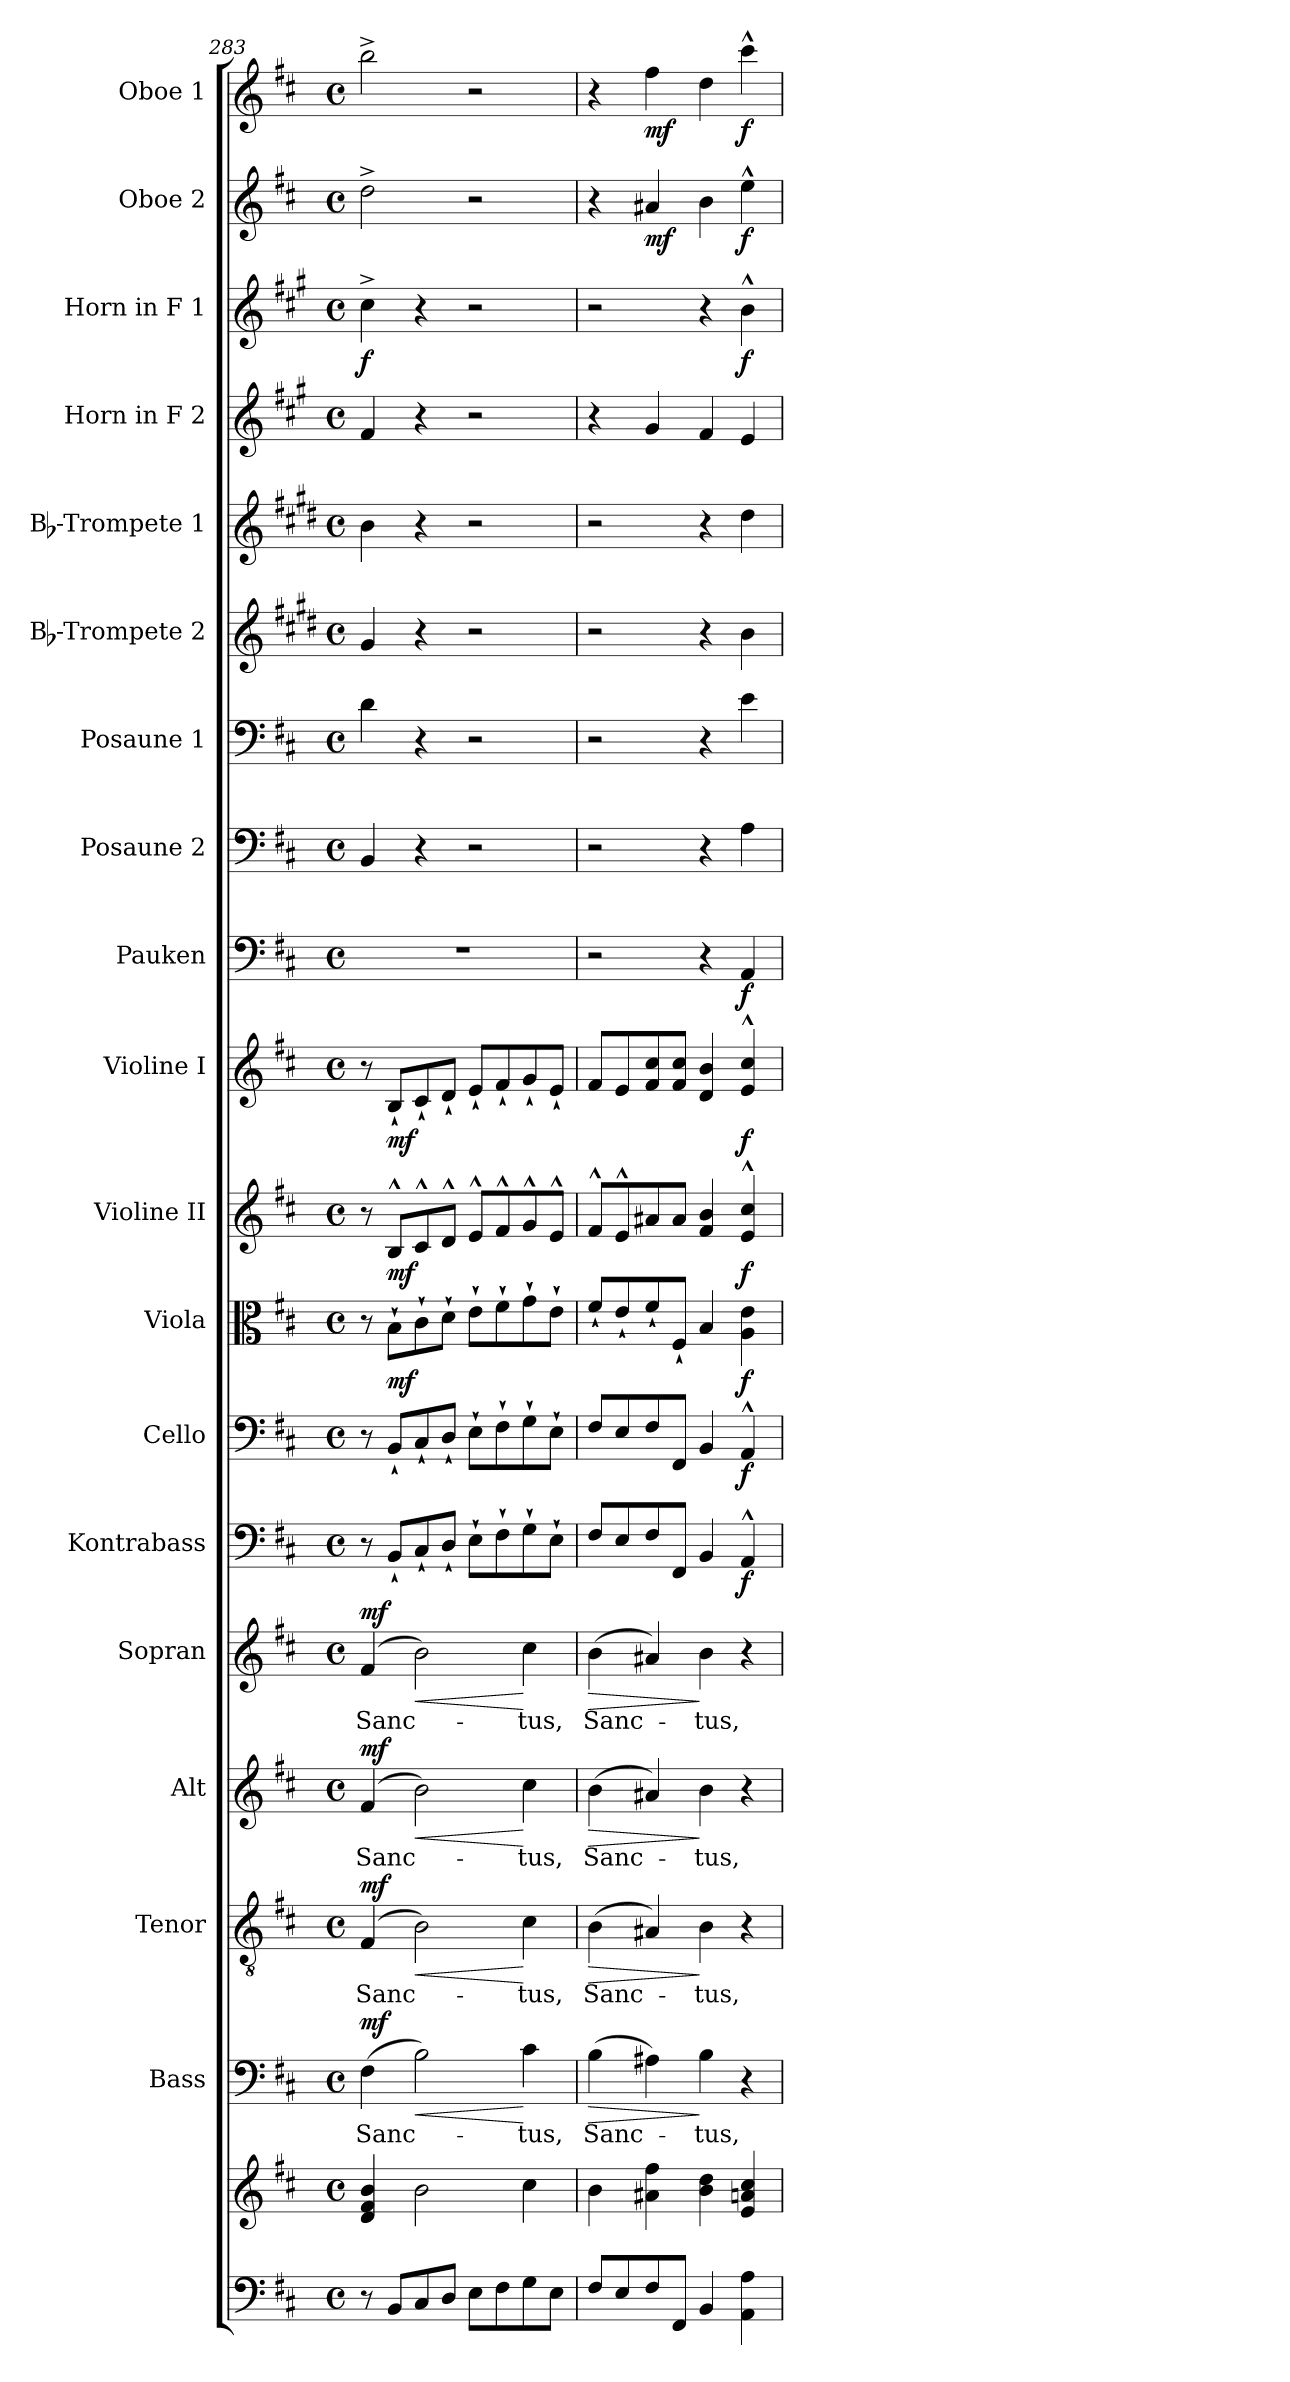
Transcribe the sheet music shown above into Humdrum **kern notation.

**kern	**kern	**kern	**text	**dynam	**kern	**text	**dynam	**kern	**text	**dynam	**kern	**text	**dynam	**kern	**dynam	**kern	**dynam	**kern	**dynam	**kern	**dynam	**kern	**dynam	**kern	**dynam	**kern	**kern	**kern	**kern	**kern	**kern	**dynam	**kern	**dynam	**kern	**dynam
*part19	*part19	*part18	*part18	*part18	*part17	*part17	*part17	*part16	*part16	*part16	*part15	*part15	*part15	*part14	*part14	*part13	*part13	*part12	*part12	*part11	*part11	*part10	*part10	*part9	*part9	*part8	*part7	*part6	*part5	*part4	*part3	*part3	*part2	*part2	*part1	*part1
*staff20	*staff19	*staff18	*staff18	*staff18	*staff17	*staff17	*staff17	*staff16	*staff16	*staff16	*staff15	*staff15	*staff15	*staff14	*staff14	*staff13	*staff13	*staff12	*staff12	*staff11	*staff11	*staff10	*staff10	*staff9	*staff9	*staff8	*staff7	*staff6	*staff5	*staff4	*staff3	*staff3	*staff2	*staff2	*staff1	*staff1
*	*	*I"Bass	*	*	*I"Tenor	*	*	*I"Alt	*	*	*I"Sopran	*	*	*I"Kontrabass	*	*I"Cello	*	*I"Viola	*	*I"Violine II	*	*I"Violine I	*	*I"Pauken	*	*I"Posaune 2	*I"Posaune 1	*I"Bb-Trompete 2	*I"Bb-Trompete 1	*I"Horn in F 2	*I"Horn in F 1	*	*I"Oboe 2	*	*I"Oboe 1	*
*	*	*I'B.	*	*	*I'T.	*	*	*I'A.	*	*	*I'S.	*	*	*I'Kb.	*	*	*	*I'Vla.	*	*I'Vl. II	*	*I'Vl. I	*	*I'Pk.	*	*I'Pos. 2	*I'Pos. 1	*I'Bb Trp. 2	*I'Bb Trp. 1	*	*	*	*I'Ob. 2	*	*I'Ob. 1	*
*clefF4	*clefG2	*clefF4	*	*	*clefGv2	*	*	*clefG2	*	*	*clefG2	*	*	*clefF4	*	*clefF4	*	*clefC3	*	*clefG2	*	*clefG2	*	*clefF4	*	*clefF4	*clefF4	*clefG2	*clefG2	*clefG2	*clefG2	*	*clefG2	*	*clefG2	*
*	*	*	*	*	*	*	*	*	*	*	*	*	*	*ITrd7c12	*	*	*	*	*	*	*	*	*	*	*	*	*	*ITrd1c2	*ITrd1c2	*ITrd4c7	*ITrd4c7	*	*	*	*	*
*k[f#c#]	*k[f#c#]	*k[f#c#]	*	*	*k[f#c#]	*	*	*k[f#c#]	*	*	*k[f#c#]	*	*	*k[f#c#]	*	*k[f#c#]	*	*k[f#c#]	*	*k[f#c#]	*	*k[f#c#]	*	*k[f#c#]	*	*k[f#c#]	*k[f#c#]	*k[f#c#]	*k[f#c#]	*k[f#c#]	*k[f#c#]	*	*k[f#c#]	*	*k[f#c#]	*
*D:	*D:	*D:	*	*	*D:	*	*	*D:	*	*	*D:	*	*	*D:	*	*D:	*	*D:	*	*D:	*	*D:	*	*D:	*	*D:	*D:	*D:	*D:	*D:	*D:	*	*D:	*	*D:	*
*M4/4	*M4/4	*M4/4	*	*	*M4/4	*	*	*M4/4	*	*	*M4/4	*	*	*M4/4	*	*M4/4	*	*M4/4	*	*M4/4	*	*M4/4	*	*M4/4	*	*M4/4	*M4/4	*M4/4	*M4/4	*M4/4	*M4/4	*	*M4/4	*	*M4/4	*
*met(c)	*met(c)	*met(c)	*	*	*met(c)	*	*	*met(c)	*	*	*met(c)	*	*	*met(c)	*	*met(c)	*	*met(c)	*	*met(c)	*	*met(c)	*	*met(c)	*	*met(c)	*met(c)	*met(c)	*met(c)	*met(c)	*met(c)	*	*met(c)	*	*met(c)	*
=283	=283	=283	=283	=283	=283	=283	=283	=283	=283	=283	=283	=283	=283	=283	=283	=283	=283	=283	=283	=283	=283	=283	=283	=283	=283	=283	=283	=283	=283	=283	=283	=283	=283	=283	=283	=283
!	!	!	!LO:LY:b	!LO:DY:a	!	!LO:LY:b	!LO:DY:a	!	!LO:LY:b	!LO:DY:a	!	!LO:LY:b	!LO:DY:a	!	!	!	!	!	!	!	!	!	!	!	!	!	!	!	!	!	!	!LO:DY:b	!	!	!	!
8r	4d/ 4f#/ 4b/	(>4F#\	Sanc-	mf	(4F#/	Sanc-	mf	(4f#/	Sanc-	mf	(4f#/	Sanc-	mf	8r	.	8r	.	8r	.	8r	.	8r	.	1r	.	4BB/	4d\	4f#/	4a\	4B/	4f#^>\	f	2dd^>\	.	2bb^>\	.
!	!	!	!	!	!	!	!	!	!	!	!	!	!	!	!	!	!	!	!LO:DY:b	!	!LO:DY:b	!	!LO:DY:b	!	!	!	!	!	!	!	!	!	!	!	!	!
8BB/L	.	.	.	.	.	.	.	.	.	.	.	.	.	8BBB`</L	.	8BB`</L	.	8B`>\L	mf	8B^^>/L	mf	8B`</L	mf	.	.	.	.	.	.	.	.	.	.	.	.	.
!	!	!	!	!LO:HP:b	!	!	!LO:HP:b	!	!	!LO:HP:b	!	!	!LO:HP:b	!	!	!	!	!	!	!	!	!	!	!	!	!	!	!	!	!	!	!	!	!	!	!
8C#/	2b\	2B\)	.	<	2B\)	.	<	2b\)	.	<	2b\)	.	<	8CC#`</	.	8C#`</	.	8c#`>\	.	8c#^^>/	.	8c#`</	.	.	.	4r	4r	4r	4r	4r	4r	.	.	.	.	.
8D/J	.	.	.	.	.	.	.	.	.	.	.	.	.	8DD`</J	.	8D`</J	.	8d`>\J	.	8d^^>/J	.	8d`</J	.	.	.	.	.	.	.	.	.	.	.	.	.	.
8E\L	.	.	.	.	.	.	.	.	.	.	.	.	.	8EE`>\L	.	8E`>\L	.	8e`>\L	.	8e^^>/L	.	8e`</L	.	.	.	2r	2r	2r	2r	2r	2r	.	2r	.	2r	.
8F#\	.	.	.	.	.	.	.	.	.	.	.	.	.	8FF#`>\	.	8F#`>\	.	8f#`>\	.	8f#^^>/	.	8f#`</	.	.	.	.	.	.	.	.	.	.	.	.	.	.
!	!	!	!LO:LY:b	!	!	!LO:LY:b	!	!	!LO:LY:b	!	!	!LO:LY:b	!	!	!	!	!	!	!	!	!	!	!	!	!	!	!	!	!	!	!	!	!	!	!	!
8G\	4cc#\	4c#\	-tus,	[	4c#\	-tus,	[	4cc#\	-tus,	[	4cc#\	-tus,	[	8GG`>\	.	8G`>\	.	8g`>\	.	8g^^>/	.	8g`</	.	.	.	.	.	.	.	.	.	.	.	.	.	.
8E\J	.	.	.	.	.	.	.	.	.	.	.	.	.	8EE`>\J	.	8E`>\J	.	8e`>\J	.	8e^^>/J	.	8e`</J	.	.	.	.	.	.	.	.	.	.	.	.	.	.
=284	=284	=284	=284	=284	=284	=284	=284	=284	=284	=284	=284	=284	=284	=284	=284	=284	=284	=284	=284	=284	=284	=284	=284	=284	=284	=284	=284	=284	=284	=284	=284	=284	=284	=284	=284	=284
!	!	!	!LO:LY:b	!LO:HP:b	!	!LO:LY:b	!LO:HP:b	!	!LO:LY:b	!LO:HP:b	!	!LO:LY:b	!LO:HP:b	!	!	!	!	!	!	!	!	!	!	!	!	!	!	!	!	!	!	!	!	!	!	!
8F#/L	4b\	(>4B\	Sanc-	>	(>4B\	Sanc-	>	(>4b\	Sanc-	>	(>4b\	Sanc-	>	8FF#/L	.	8F#/L	.	8f#`</L	.	8f#^^>/L	.	8f#/L	.	2r	.	2r	2r	2r	2r	4r	2r	.	4r	.	4r	.
8E/	.	.	.	.	.	.	.	.	.	.	.	.	.	8EE/	.	8E/	.	8e`</	.	8e^^>/	.	8e/	.	.	.	.	.	.	.	.	.	.	.	.	.	.
!	!	!	!	!	!	!	!	!	!	!	!	!	!	!	!	!	!	!	!	!	!	!	!	!	!	!	!	!	!	!	!	!	!	!LO:DY:b	!	!LO:DY:b
8F#/	4a#X\ 4ff#\	4A#X\)	.	.	4A#X/)	.	.	4a#X/)	.	.	4a#X/)	.	.	8FF#/	.	8F#/	.	8f#`</	.	8a#X/	.	8f#/ 8cc#/	.	.	.	.	.	.	.	4c#/	.	.	4a#X/	mf	4ff#\	mf
8FF#/J	.	.	.	.	.	.	.	.	.	.	.	.	.	8FFF#/J	.	8FF#/J	.	8F#`</J	.	8a#/J	.	8f#/ 8cc#/J	.	.	.	.	.	.	.	.	.	.	.	.	.	.
!	!	!	!LO:LY:b	!	!	!LO:LY:b	!	!	!LO:LY:b	!	!	!LO:LY:b	!	!	!	!	!	!	!	!	!	!	!	!	!	!	!	!	!	!	!	!	!	!	!	!
4BB/	4b\ 4dd\	4B\	-tus,	]	4B\	-tus,	]	4b\	-tus,	]	4b\	-tus,	]	4BBB/	.	4BB/	.	4B/	.	4f#/ 4b/	.	4d/ 4b/	.	4r	.	4r	4r	4r	4r	4B/	4r	.	4b\	.	4dd\	.
!	!	!	!	!	!	!	!	!	!	!	!	!	!	!	!LO:DY:b	!	!LO:DY:b	!	!LO:DY:b	!	!LO:DY:b	!	!LO:DY:b	!	!LO:DY:b	!	!	!	!	!	!	!LO:DY:b	!	!LO:DY:b	!	!LO:DY:b
4AA\ 4A\	4e/ 4an/ 4cc#/	4r	.	.	4r	.	.	4r	.	.	4r	.	.	4AAA^^>/	f	4AA^^>/	f	4A\ 4e\	f	4e/^^> 4cc#/^^>	f	4e/^^> 4cc#/^^>	f	4AA/	f	4A\	4e\	4a\	4cc#\	4A/	4e^^>\	f	4ee^^>\	f	4ccc#^^>\	f
=	=	=	=	=	=	=	=	=	=	=	=	=	=	=	=	=	=	=	=	=	=	=	=	=	=	=	=	=	=	=	=	=	=	=	=	=
*-	*-	*-	*-	*-	*-	*-	*-	*-	*-	*-	*-	*-	*-	*-	*-	*-	*-	*-	*-	*-	*-	*-	*-	*-	*-	*-	*-	*-	*-	*-	*-	*-	*-	*-	*-	*-
